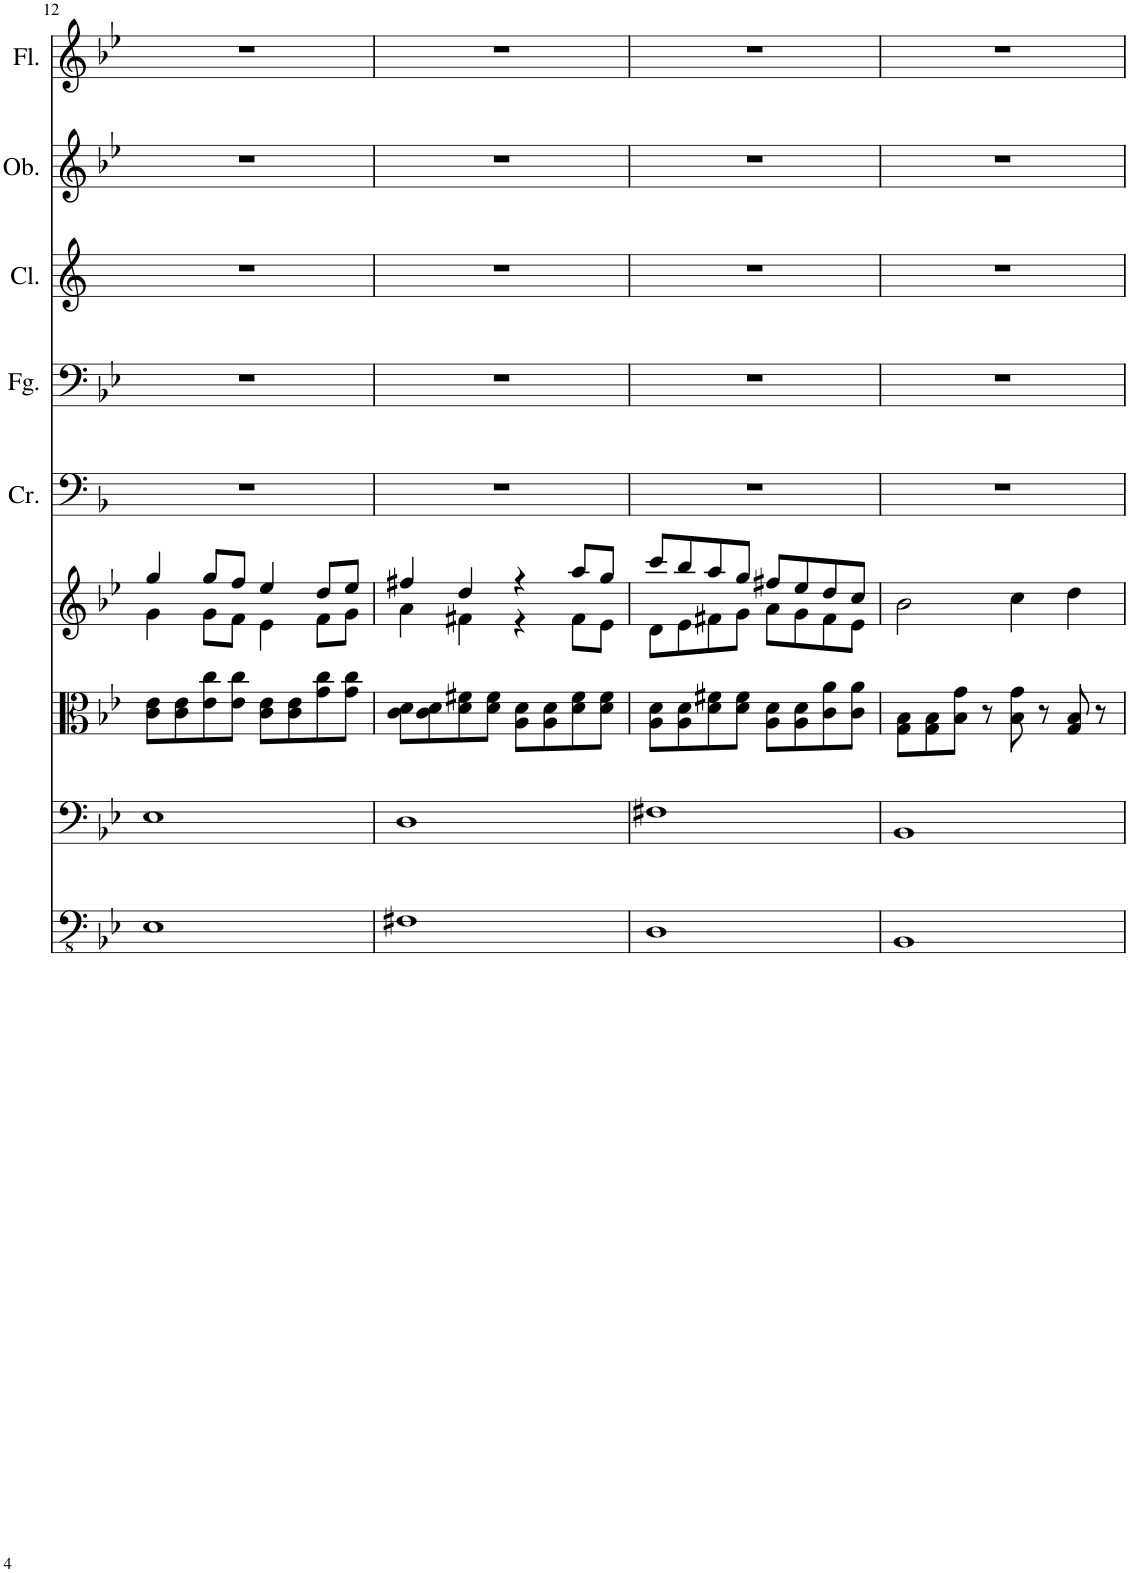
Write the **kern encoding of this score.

**kern	**kern	**kern	**kern	**kern	**kern	**kern	**kern	**kern
*part9	*part8	*part7	*part6	*part5	*part4	*part3	*part2	*part1
*staff9	*staff8	*staff7	*staff6	*staff5	*staff4	*staff3	*staff2	*staff1
*I"Basso	*I"Violoncello	*I"Viola	*I"Violino	*I"Corno in Fa	*I"Fagotto	*I"Clarinetto Soprano in Sib	*I"Oboe	*I"Flauto in Do
*	*	*	*	*I'Cr.	*I'Fg.	*I'Cl.	*I'Ob.	*I'Fl.
!!LO:PB:g=z
*clefFv4	*clefF4	*clefC3	*clefG2	*clefF4	*clefF4	*clefG2	*clefG2	*clefG2
*	*	*	*	*Trd4c7	*	*Trd1c2	*	*
*k[b-e-]	*k[b-e-]	*k[b-e-]	*k[b-e-]	*k[b-]	*k[b-e-]	*k[]	*k[b-e-]	*k[b-e-]
*M2/2	*M2/2	*M2/2	*M2/2	*M2/2	*M2/2	*M2/2	*M2/2	*M2/2
=12	=12	=12	=12	=12	=12	=12	=12	=12
*	*	*	*^	*	*	*	*	*
1EE-	1E-	8c\ 8e-\L	4gg/	4g\	1r	1r	1r	1r	1r
.	.	8c\ 8e-\	.	.	.	.	.	.	.
.	.	8e-\ 8cc\	8gg/L	8g\L	.	.	.	.	.
.	.	8e-\ 8cc\J	8ff/J	8f\J	.	.	.	.	.
.	.	8c\ 8e-\L	4ee-/	4e-\	.	.	.	.	.
.	.	8c\ 8e-\	.	.	.	.	.	.	.
.	.	8g\ 8cc\	8dd/L	8f\L	.	.	.	.	.
.	.	8g\ 8cc\J	8ee-/J	8g\J	.	.	.	.	.
=13	=13	=13	=13	=13	=13	=13	=13	=13	=13
1FF#X	1D	8c\ 8d\L	4ff#X/	4a\	1r	1r	1r	1r	1r
.	.	8c\ 8d\	.	.	.	.	.	.	.
.	.	8d\ 8f#X\	4dd/	4f#X\	.	.	.	.	.
.	.	8d\ 8f#\J	.	.	.	.	.	.	.
.	.	8A\ 8d\L	4r	4r	.	.	.	.	.
.	.	8A\ 8d\	.	.	.	.	.	.	.
.	.	8d\ 8f#\	8aa/L	8f#\L	.	.	.	.	.
.	.	8d\ 8f#\J	8gg/J	8e-\J	.	.	.	.	.
=14	=14	=14	=14	=14	=14	=14	=14	=14	=14
1DD	1F#X	8A\ 8d\L	8ccc/L	8d\L	1r	1r	1r	1r	1r
.	.	8A\ 8d\	8bb-/	8e-\	.	.	.	.	.
.	.	8d\ 8f#X\	8aa/	8f#X\	.	.	.	.	.
.	.	8d\ 8f#\J	8gg/J	8g\J	.	.	.	.	.
.	.	8A\ 8d\L	8ff#X/L	8a\L	.	.	.	.	.
.	.	8A\ 8d\	8ee-/	8g\	.	.	.	.	.
.	.	8c\ 8a\	8dd/	8f#\	.	.	.	.	.
.	.	8c\ 8a\J	8cc/J	8e-\J	.	.	.	.	.
*	*	*	*v	*v	*	*	*	*	*
=15	=15	=15	=15	=15	=15	=15	=15	=15
1BBB-	1BB-	8G\ 8B-\L	2b-\	1r	1r	1r	1r	1r
.	.	8G\ 8B-\	.	.	.	.	.	.
.	.	8B-\ 8g\J	.	.	.	.	.	.
.	.	8r	.	.	.	.	.	.
.	.	8B-\ 8g\	4cc\	.	.	.	.	.
.	.	8r	.	.	.	.	.	.
.	.	8G/ 8B-/	4dd\	.	.	.	.	.
.	.	8r	.	.	.	.	.	.
=	=	=	=	=	=	=	=	=
*-	*-	*-	*-	*-	*-	*-	*-	*-
